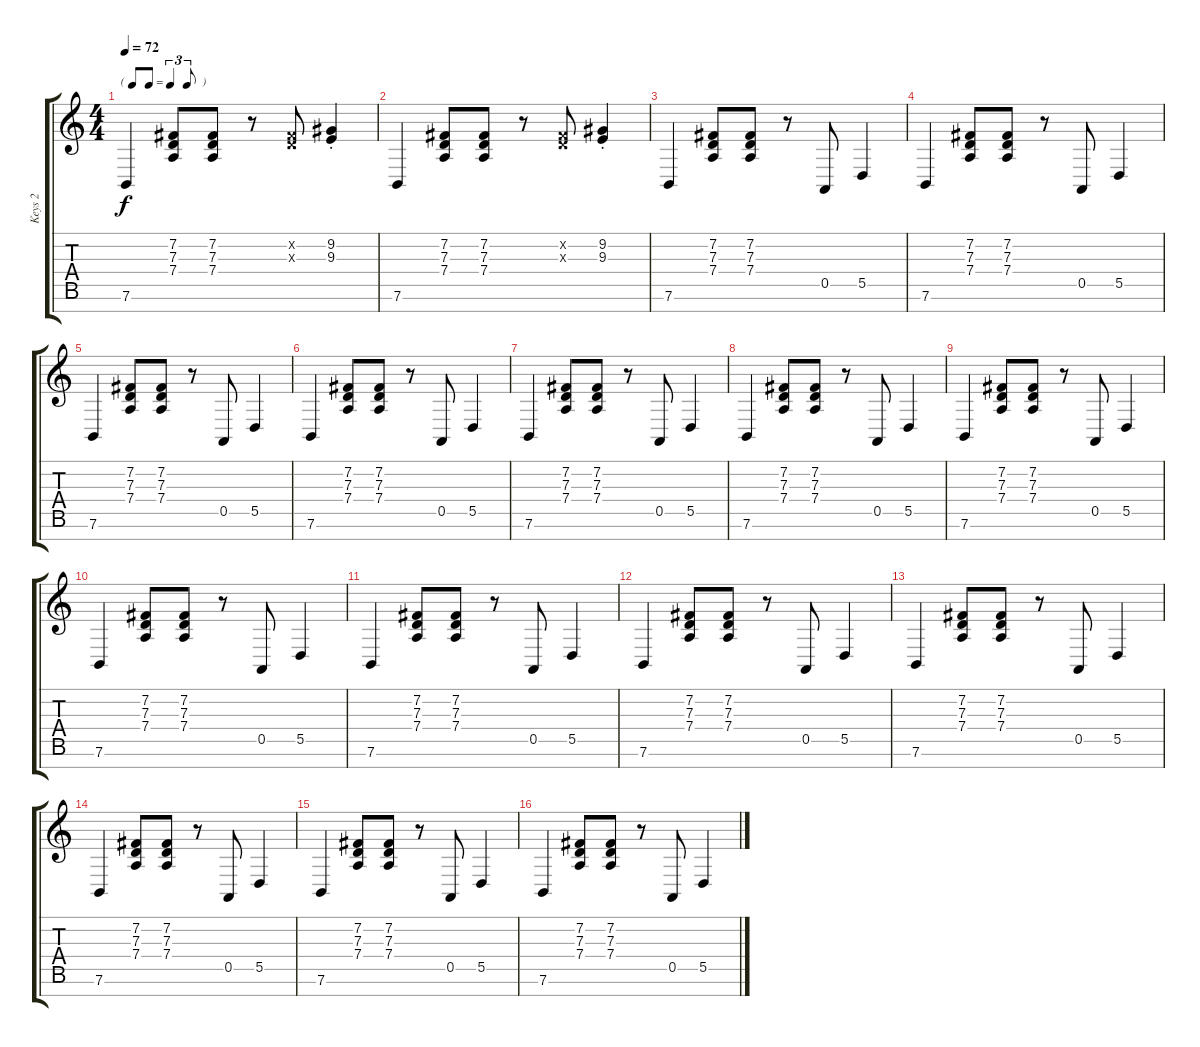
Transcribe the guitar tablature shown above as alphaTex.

\track ("Keys 2" "Keys 2") {instrument electricgrandpiano}
\staff {score tabs}
\tuning (E4 B3 G3 D3 A2 E2 B1) {hide}
\ts (4 4)
\tf triplet8th
\tempo 72
\clef g2
\ks c
7.6.4{dy f} (7.2 7.3 7.4).8 (7.2 7.3 7.4).8 r.8 (7.2{x} 7.3{x}).8 (9.2{st} 9.3{st}).4 |
7.6.4 (7.2 7.3 7.4).8 (7.2 7.3 7.4).8 r.8 (7.2{x} 7.3{x}).8 (9.2{st} 9.3{st}).4 |
7.6.4 (7.2 7.3 7.4).8 (7.2 7.3 7.4).8 r.8 0.5.8 5.5.4 |
7.6.4 (7.2 7.3 7.4).8 (7.2 7.3 7.4).8 r.8 0.5.8 5.5.4 |
7.6.4 (7.2 7.3 7.4).8 (7.2 7.3 7.4).8 r.8 0.5.8 5.5.4 |
7.6.4 (7.2 7.3 7.4).8 (7.2 7.3 7.4).8 r.8 0.5.8 5.5.4 |
7.6.4 (7.2 7.3 7.4).8 (7.2 7.3 7.4).8 r.8 0.5.8 5.5.4 |
7.6.4 (7.2 7.3 7.4).8 (7.2 7.3 7.4).8 r.8 0.5.8 5.5.4 |
7.6.4 (7.2 7.3 7.4).8 (7.2 7.3 7.4).8 r.8 0.5.8 5.5.4 |
7.6.4 (7.2 7.3 7.4).8 (7.2 7.3 7.4).8 r.8 0.5.8 5.5.4 |
7.6.4 (7.2 7.3 7.4).8 (7.2 7.3 7.4).8 r.8 0.5.8 5.5.4 |
7.6.4 (7.2 7.3 7.4).8 (7.2 7.3 7.4).8 r.8 0.5.8 5.5.4 |
7.6.4 (7.2 7.3 7.4).8 (7.2 7.3 7.4).8 r.8 0.5.8 5.5.4 |
7.6.4 (7.2 7.3 7.4).8 (7.2 7.3 7.4).8 r.8 0.5.8 5.5.4 |
7.6.4 (7.2 7.3 7.4).8 (7.2 7.3 7.4).8 r.8 0.5.8 5.5.4 |
7.6.4 (7.2 7.3 7.4).8 (7.2 7.3 7.4).8 r.8 0.5.8 5.5.4
